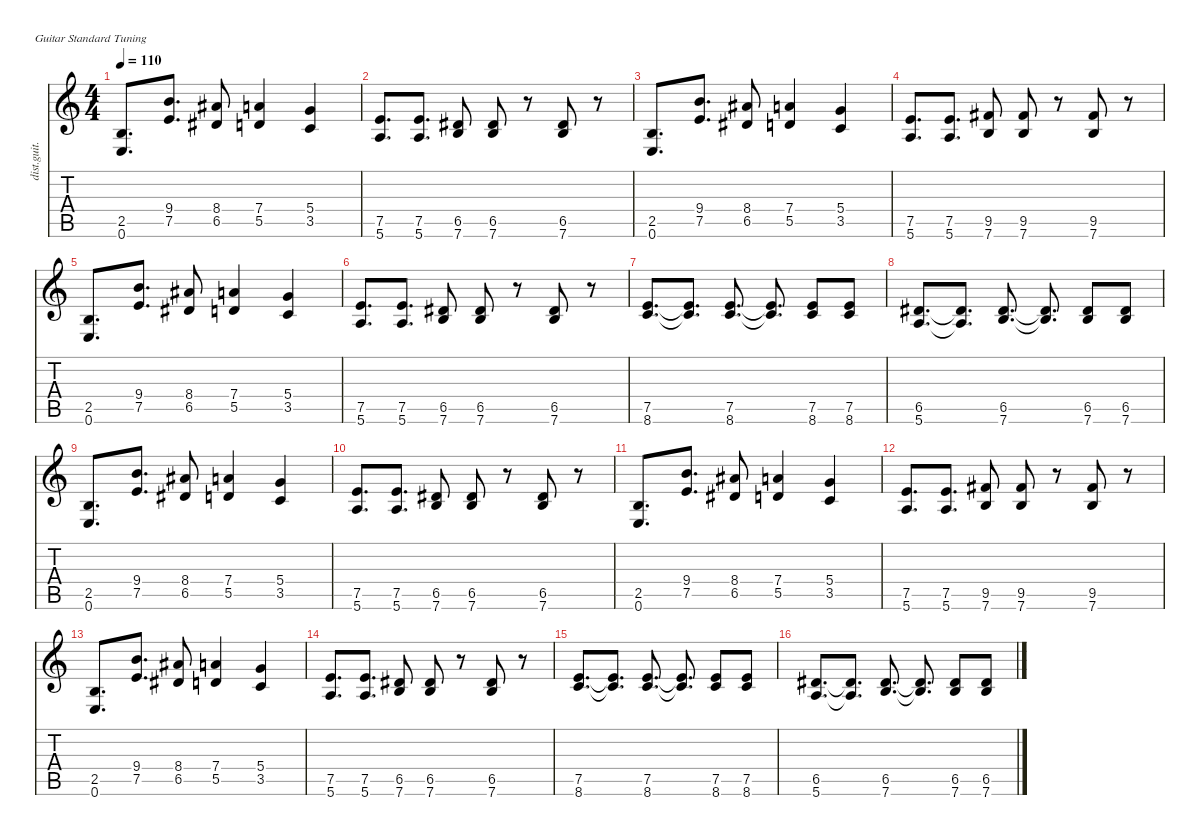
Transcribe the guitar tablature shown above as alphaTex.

\defaultSystemsLayout 4
\hideDynamics
\bracketExtendMode nobrackets
\otherSystemsTrackNameOrientation horizontal
\track ("Distortion Guitar" "dist.guit.") {instrument distortionguitar}
\staff {score tabs}
\tuning (E4 B3 G3 D3 A2 E2)
\ts (4 4)
\tempo 110
\clef g2
\ks c
(0.6 2.5).8{d dy mf} (9.4 7.5).8{d} (6.5{acc #} 8.4{acc #}).8 (5.5 7.4).4 (5.4 3.5).4 |
(5.6 7.5).8{d} (5.6 7.5).8{d} (7.6 6.5{acc #}).8 (7.6 6.5{acc #}).8 r.8 (7.6 6.5{acc #}).8 r.8 |
(0.6 2.5).8{d} (9.4 7.5).8{d} (6.5{acc #} 8.4{acc #}).8 (5.5 7.4).4 (5.4 3.5).4 |
(5.6 7.5).8{d} (5.6 7.5).8{d} (7.6 9.5{acc #}).8 (7.6 9.5{acc #}).8 r.8 (7.6 9.5{acc #}).8 r.8 |
(0.6 2.5).8{d} (9.4 7.5).8{d} (6.5{acc #} 8.4{acc #}).8 (5.5 7.4).4 (5.4 3.5).4 |
(5.6 7.5).8{d} (5.6 7.5).8{d} (7.6 6.5{acc #}).8 (7.6 6.5{acc #}).8 r.8 (7.6 6.5{acc #}).8 r.8 |
(8.6 7.5).8{d} (7.5{t} 8.6{t}).8{d} (7.5 8.6).8{d} (7.5{t} 8.6{t}).8{d} (7.5 8.6).8 (8.6 7.5).8 |
(5.6 6.5{acc #}).8{d} (5.6{t} 6.5{t acc #}).8{d} (7.6 6.5{acc #}).8{d} (7.6{t} 6.5{t acc #}).8{d} (7.6 6.5{acc #}).8 (7.6 6.5{acc #}).8 |
(0.6 2.5).8{d} (9.4 7.5).8{d} (6.5{acc #} 8.4{acc #}).8 (5.5 7.4).4 (5.4 3.5).4 |
(5.6 7.5).8{d} (5.6 7.5).8{d} (7.6 6.5{acc #}).8 (7.6 6.5{acc #}).8 r.8 (7.6 6.5{acc #}).8 r.8 |
(0.6 2.5).8{d} (9.4 7.5).8{d} (6.5{acc #} 8.4{acc #}).8 (5.5 7.4).4 (5.4 3.5).4 |
(5.6 7.5).8{d} (5.6 7.5).8{d} (7.6 9.5{acc #}).8 (7.6 9.5{acc #}).8 r.8 (7.6 9.5{acc #}).8 r.8 |
(0.6 2.5).8{d} (9.4 7.5).8{d} (6.5{acc #} 8.4{acc #}).8 (5.5 7.4).4 (5.4 3.5).4 |
(5.6 7.5).8{d} (5.6 7.5).8{d} (7.6 6.5{acc #}).8 (7.6 6.5{acc #}).8 r.8 (7.6 6.5{acc #}).8 r.8 |
(8.6 7.5).8{d} (7.5{t} 8.6{t}).8{d} (7.5 8.6).8{d} (7.5{t} 8.6{t}).8{d} (7.5 8.6).8 (8.6 7.5).8 |
(5.6 6.5{acc #}).8{d} (5.6{t} 6.5{t acc #}).8{d} (7.6 6.5{acc #}).8{d} (7.6{t} 6.5{t acc #}).8{d} (7.6 6.5{acc #}).8 (7.6 6.5{acc #}).8
